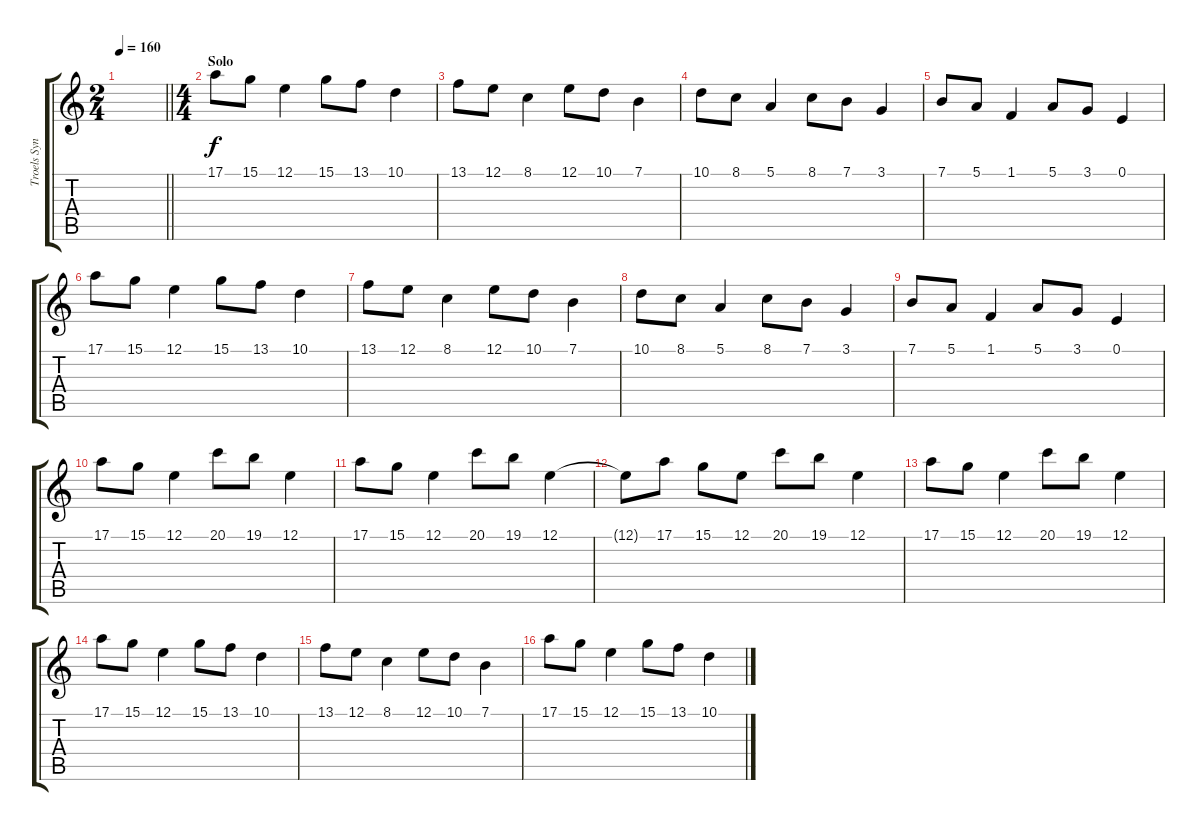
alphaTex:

\track ("Troels Synth" "Troels Syn") {instrument lead2sawtooth}
\staff {score tabs}
\tuning (E4 B3 G3 D3 A2 E2) {hide}
\ts (2 4)
\tempo 160
\clef g2
\barLineRight lightlight
\ks c
|
\ts (4 4)
\section ("" "Solo")
17.1.8 15.1.8 12.1.4 15.1.8 13.1.8 10.1.4 |
13.1.8 12.1.8 8.1.4 12.1.8 10.1.8 7.1.4 |
10.1.8 8.1.8 5.1.4 8.1.8 7.1.8 3.1.4 |
7.1.8 5.1.8 1.1.4 5.1.8 3.1.8 0.1.4 |
17.1.8 15.1.8 12.1.4 15.1.8 13.1.8 10.1.4 |
13.1.8 12.1.8 8.1.4 12.1.8 10.1.8 7.1.4 |
10.1.8 8.1.8 5.1.4 8.1.8 7.1.8 3.1.4 |
7.1.8 5.1.8 1.1.4 5.1.8 3.1.8 0.1.4 |
17.1.8 15.1.8 12.1.4 20.1.8 19.1.8 12.1.4 |
17.1.8 15.1.8 12.1.4 20.1.8 19.1.8 12.1.4 |
12.1{t}.8 17.1.8 15.1.8 12.1.8 20.1.8 19.1.8 12.1.4 |
17.1.8 15.1.8 12.1.4 20.1.8 19.1.8 12.1.4 |
17.1.8 15.1.8 12.1.4 15.1.8 13.1.8 10.1.4 |
13.1.8 12.1.8 8.1.4 12.1.8 10.1.8 7.1.4 |
17.1.8 15.1.8 12.1.4 15.1.8 13.1.8 10.1.4
